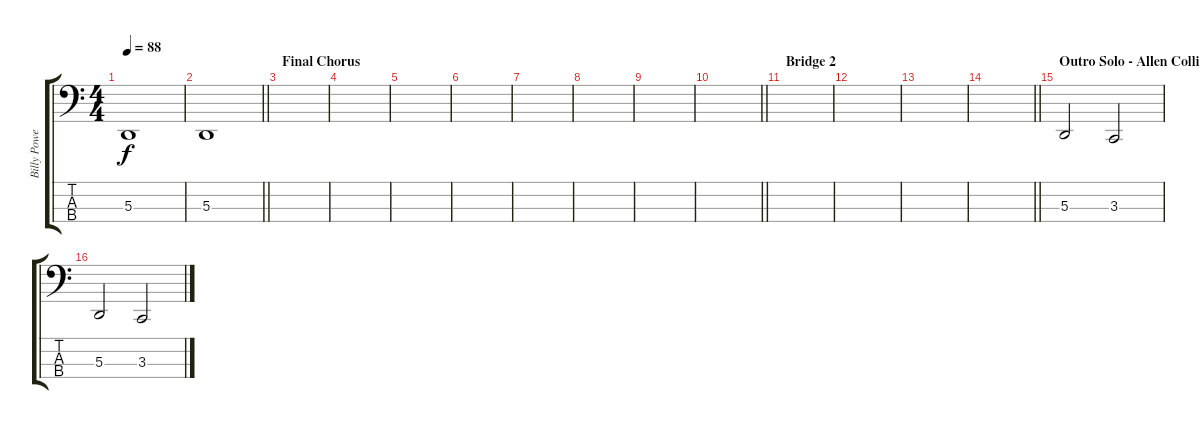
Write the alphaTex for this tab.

\track ("Billy Powell - LH" "Billy Powe") {instrument brightacousticpiano}
\staff {score tabs}
\tuning (G2 D2 A1 E1) {hide}
\ts (4 4)
\tempo 88
\clef f4
\ks c
5.3.1{dy f} |
\barLineRight lightlight
5.3.1 |
\section ("" "Final Chorus")
|
|
|
|
|
|
|
\barLineRight lightlight
|
\section ("" "Bridge 2")
|
|
|
\barLineRight lightlight
|
\section ("" "Outro Solo - Allen Collins")
5.3.2 3.3.2 |
5.3.2 3.3.2
